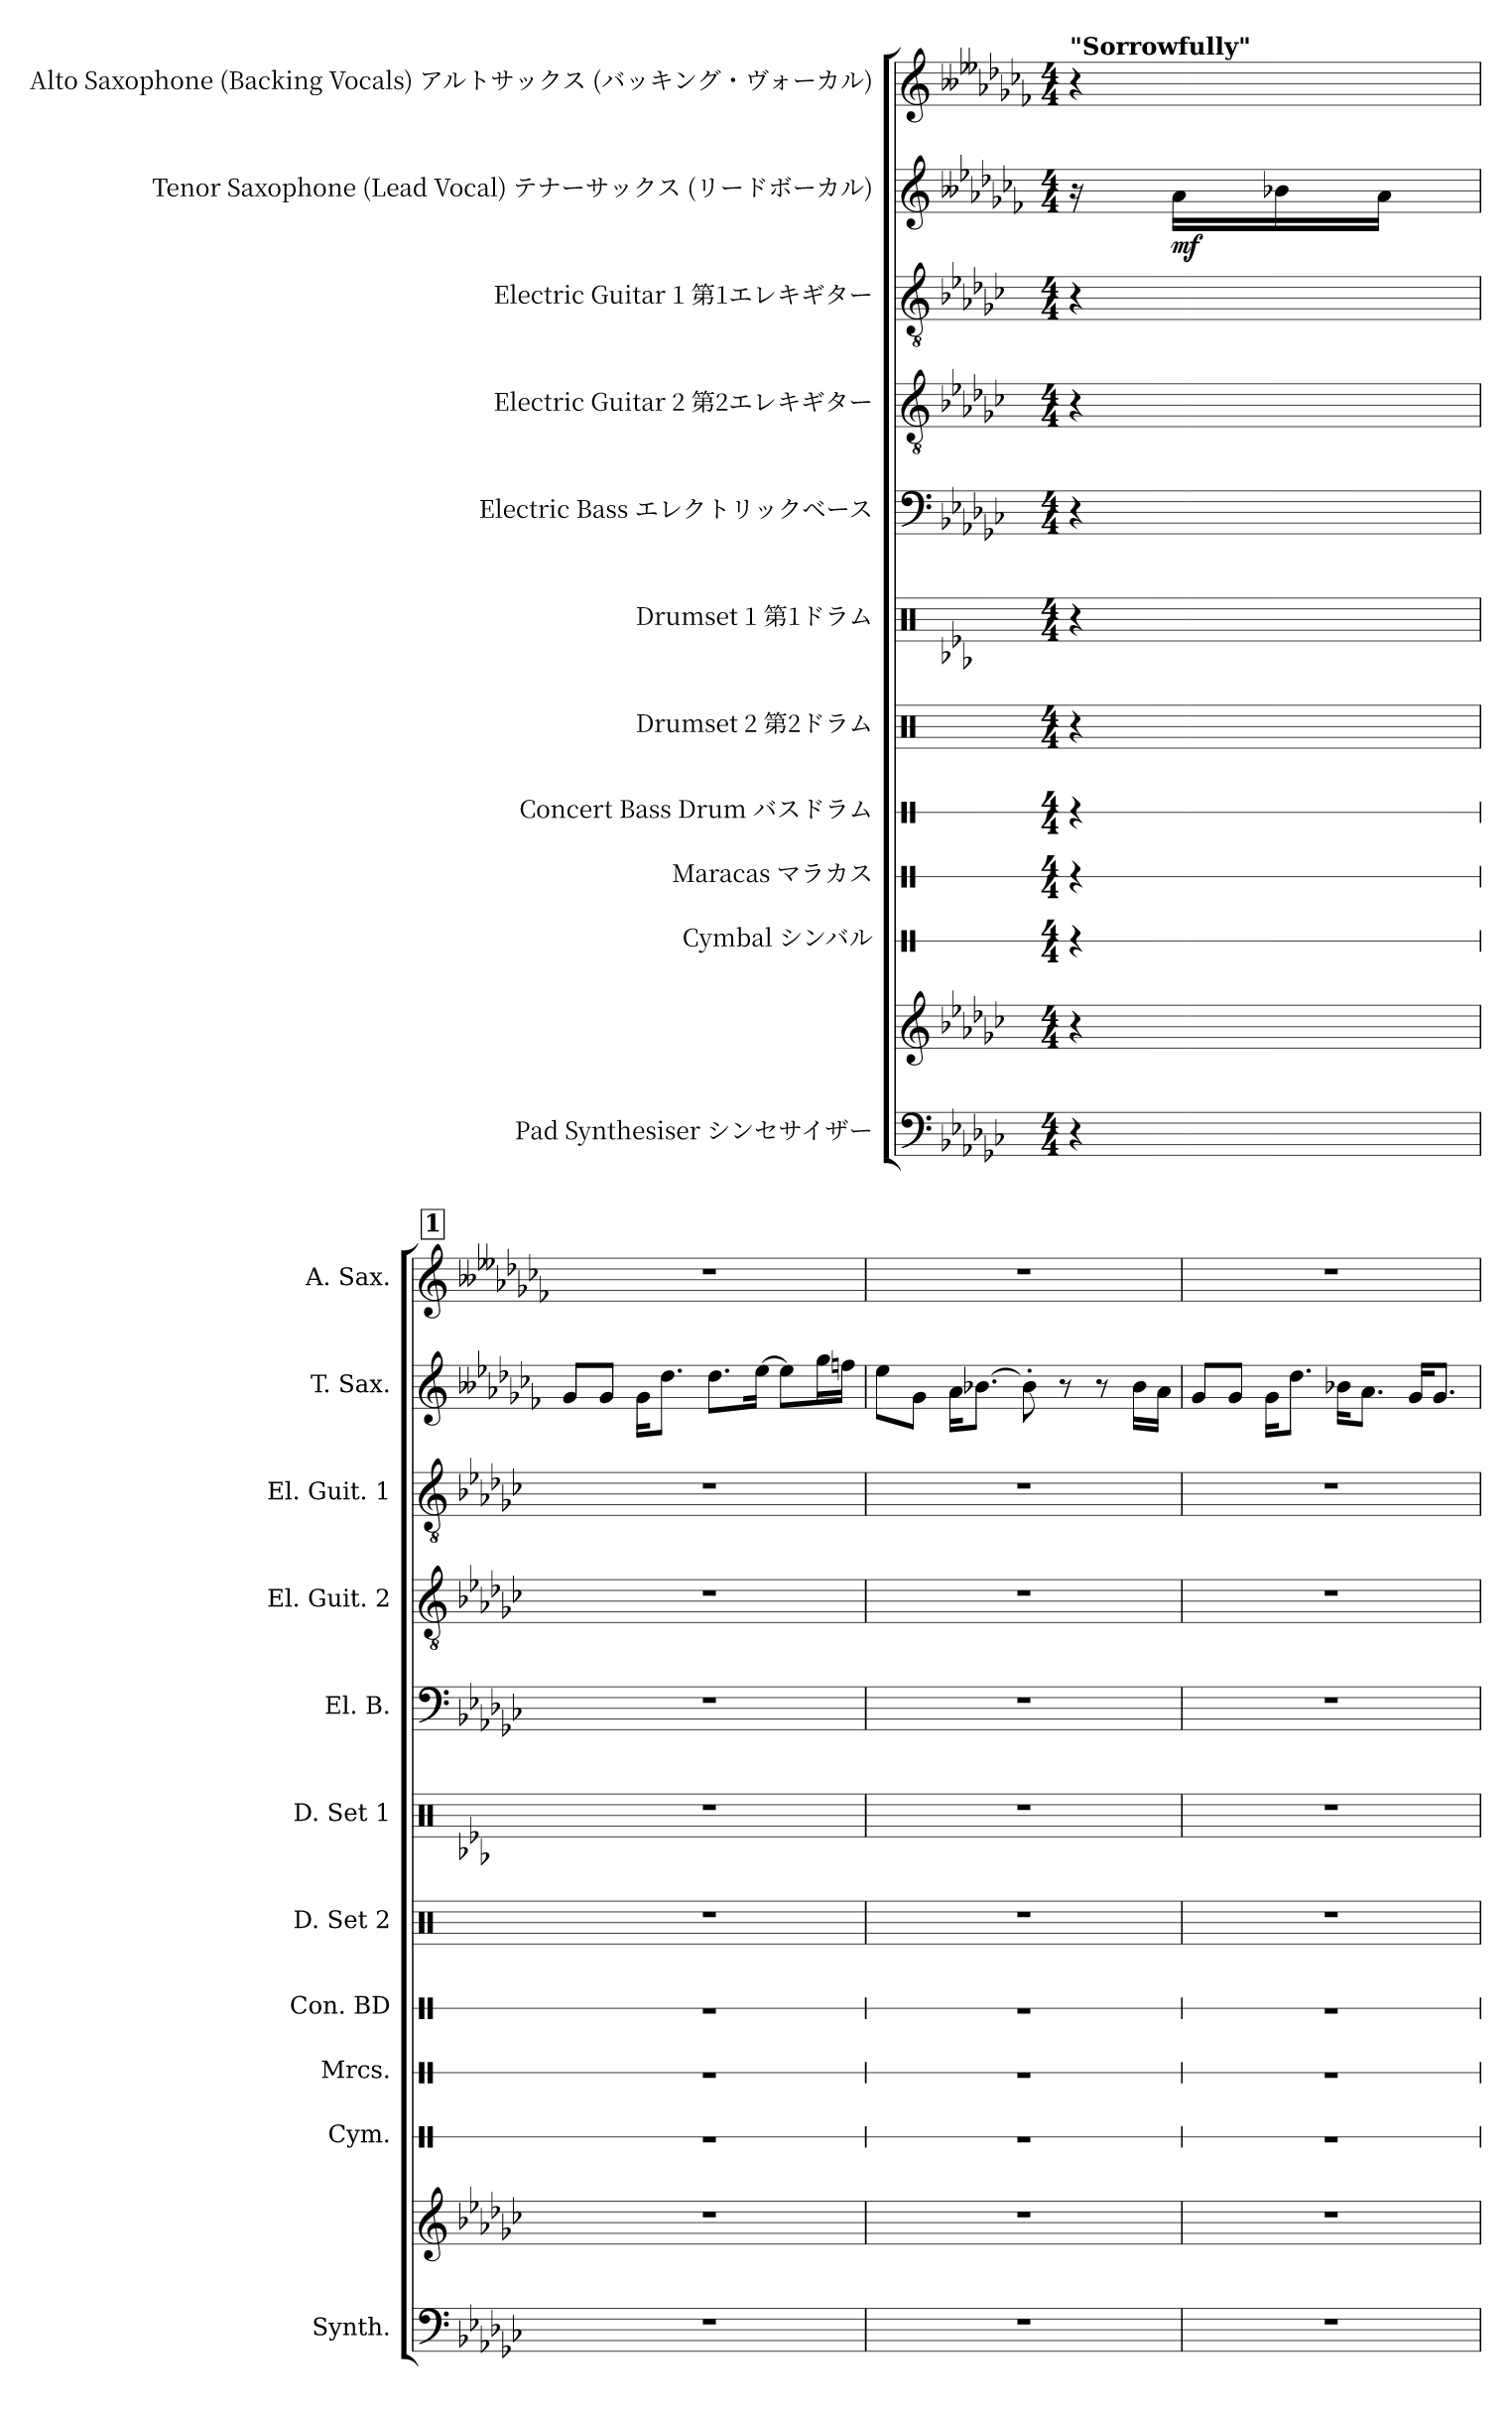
**kern	**kern	**kern	**kern	**kern	**kern	**kern	**kern	**kern	**kern	**kern	**dynam	**kern
*part11	*part11	*part10	*part9	*part8	*part7	*part6	*part5	*part4	*part3	*part2	*part2	*part1
*staff12	*staff11	*staff10	*staff9	*staff8	*staff7	*staff6	*staff5	*staff4	*staff3	*staff2	*staff2	*staff1
*I"Pad Synthesiser シンセサイザー	*	*I"Cymbal シンバル	*I"Maracas マラカス	*I"Concert Bass Drum バスドラム	*I"Drumset 2 第2ドラム	*I"Drumset 1 第1ドラム	*I"Electric Bass エレクトリックベース	*I"Electric Guitar 2 第2エレキギター	*I"Electric Guitar 1 第1エレキギター	*I"Tenor Saxophone (Lead Vocal) テナーサックス (リードボーカル)	*	*I"Alto Saxophone (Backing Vocals) アルトサックス  (バッキング・ヴォーカル)
*I'Synth.	*	*I'Cym.	*I'Mrcs.	*I'Con. BD	*I'D. Set 2	*I'D. Set 1	*I'El. B.	*I'El. Guit. 2	*I'El. Guit. 1	*I'T. Sax.	*	*I'A. Sax.
*	*	*stria1	*stria1	*stria1	*	*	*	*	*	*	*	*
*clefF4	*clefG2	*clefX	*clefX	*clefX	*clefX	*clefX	*clefF4	*clefGv2	*clefGv2	*clefG2	*	*clefG2
*	*	*	*	*	*	*	*ITrd7c12	*	*	*ITrd8c14	*	*ITrd5c9
*k[b-e-a-d-g-c-]	*k[b-e-a-d-g-c-]	*k[]	*k[]	*k[]	*k[]	*k[b-e-a-]	*k[b-e-a-d-g-c-]	*k[b-e-a-d-g-c-]	*k[b-e-a-d-g-c-]	*k[b--e-a-d-g-c-f-]	*	*k[b--e--a-d-g-c-f-]
*M4/4	*M4/4	*M4/4	*M4/4	*M4/4	*M4/4	*M4/4	*M4/4	*M4/4	*M4/4	*M4/4	*	*M4/4
*MM84	*MM84	*MM84	*MM84	*MM84	*MM84	*MM84	*MM84	*MM84	*MM84	*MM84	*	*MM84
=	=	=	=	=	=	=	=	=	=	=	=	=
!	!	!	!	!	!	!	!	!	!	!	!	!LO:TX:a:B:t="Sorrowfully"
4r	4r	4r	4r	4r	4r	4r	4r	4r	4r	16r	.	4r
!	!	!	!	!	!	!	!	!	!	!	!LO:DY:b	!
.	.	.	.	.	.	.	.	.	.	16A-\LL	mf	.
.	.	.	.	.	.	.	.	.	.	16B-X\	.	.
.	.	.	.	.	.	.	.	.	.	16A-\JJ	.	.
!!LO:REH:place=s1:a:B:fs=14:t=1
=1	=1	=1	=1	=1	=1	=1	=1	=1	=1	=1	=1	=1
1r	1r	1r	1r	1r	1r	1r	1r	1r	1r	8G-/L	.	1r
.	.	.	.	.	.	.	.	.	.	8G-/J	.	.
.	.	.	.	.	.	.	.	.	.	16G-\KL	.	.
.	.	.	.	.	.	.	.	.	.	8.d-\J	.	.
.	.	.	.	.	.	.	.	.	.	8.d-\L	.	.
.	.	.	.	.	.	.	.	.	.	[16e-\Jk	.	.
.	.	.	.	.	.	.	.	.	.	8e-\L]	.	.
.	.	.	.	.	.	.	.	.	.	16g-\L	.	.
.	.	.	.	.	.	.	.	.	.	16fn\JJ	.	.
=2	=2	=2	=2	=2	=2	=2	=2	=2	=2	=2	=2	=2
1r	1r	1r	1r	1r	1r	1r	1r	1r	1r	8e-\L	.	1r
.	.	.	.	.	.	.	.	.	.	8G-\J	.	.
.	.	.	.	.	.	.	.	.	.	16A-\KL	.	.
.	.	.	.	.	.	.	.	.	.	[8.B-X\J	.	.
.	.	.	.	.	.	.	.	.	.	8B-'\]	.	.
.	.	.	.	.	.	.	.	.	.	8r	.	.
.	.	.	.	.	.	.	.	.	.	8r	.	.
.	.	.	.	.	.	.	.	.	.	16B-\LL	.	.
.	.	.	.	.	.	.	.	.	.	16A-\JJ	.	.
=3	=3	=3	=3	=3	=3	=3	=3	=3	=3	=3	=3	=3
1r	1r	1r	1r	1r	1r	1r	1r	1r	1r	8G-/L	.	1r
.	.	.	.	.	.	.	.	.	.	8G-/J	.	.
.	.	.	.	.	.	.	.	.	.	16G-\KL	.	.
.	.	.	.	.	.	.	.	.	.	8.d-\J	.	.
.	.	.	.	.	.	.	.	.	.	16B-X\KL	.	.
.	.	.	.	.	.	.	.	.	.	8.A-\J	.	.
.	.	.	.	.	.	.	.	.	.	16G-/KL	.	.
.	.	.	.	.	.	.	.	.	.	8.G-/J	.	.
=	=	=	=	=	=	=	=	=	=	=	=	=
*-	*-	*-	*-	*-	*-	*-	*-	*-	*-	*-	*-	*-
